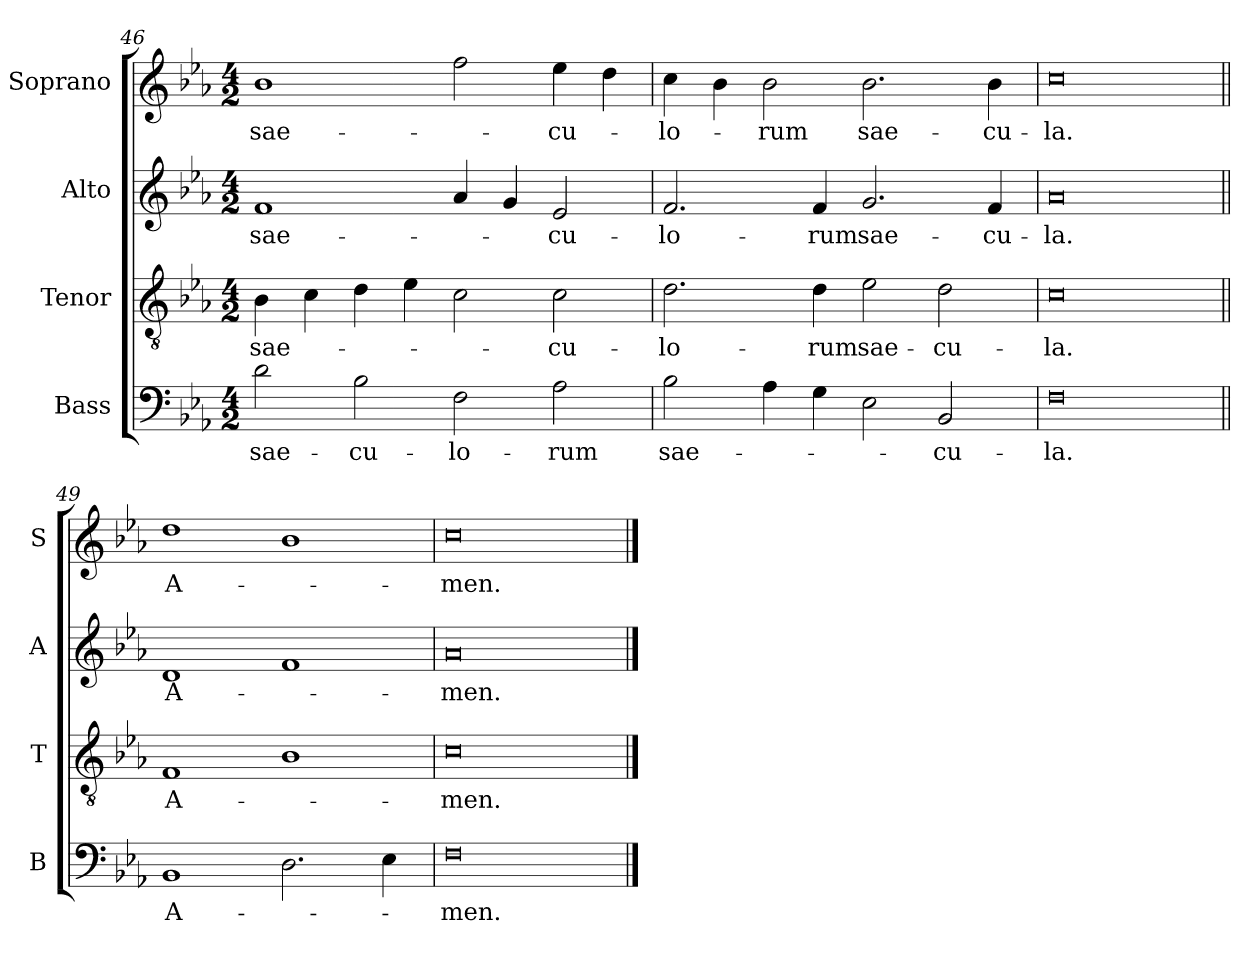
**kern	**text	**kern	**text	**kern	**text	**kern	**text
*part4	*part4	*part3	*part3	*part2	*part2	*part1	*part1
*staff4	*staff4	*staff3	*staff3	*staff2	*staff2	*staff1	*staff1
*I"Bass	*	*I"Tenor	*	*I"Alto	*	*I"Soprano	*
*I'B	*	*I'T	*	*I'A	*	*I'S	*
!!LO:LB:g=z
*clefF4	*	*clefGv2	*	*clefG2	*	*clefG2	*
*k[b-e-a-]	*	*k[b-e-a-]	*	*k[b-e-a-]	*	*k[b-e-a-]	*
*E-:	*	*E-:	*	*E-:	*	*E-:	*
*M4/2	*	*M4/2	*	*M4/2	*	*M4/2	*
=46	=46	=46	=46	=46	=46	=46	=46
2d\	sae-	4B-\	sae-	1f	sae-	1b-	sae-
.	.	4c\	.	.	.	.	.
2B-\	-cu-	4d\	.	.	.	.	.
.	.	4e-\	.	.	.	.	.
2F\	-lo-	2c\	.	4a-/	.	2ff\	.
.	.	.	.	4g/	.	.	.
2A-\	-rum	2c\	-cu-	2e-/	-cu-	4ee-\	-cu-
.	.	.	.	.	.	4dd\	.
=47	=47	=47	=47	=47	=47	=47	=47
2B-\	sae-	2.d\	-lo-	2.f/	-lo-	4cc\	-lo-
.	.	.	.	.	.	4b-\	.
4A-\	.	.	.	.	.	2b-\	-rum
4G\	.	4d\	-rum	4f/	-rum	.	.
2E-\	.	2e-\	sae-	2.g/	sae-	2.b-\	sae-
2BB-/	-cu-	2d\	-cu-	.	.	.	.
.	.	.	.	4f/	-cu-	4b-\	-cu-
=48	=48	=48	=48	=48	=48	=48	=48
0F	-la.	0c	-la.	0a-	-la.	0cc	-la.
=49||	=49||	=49||	=49||	=49||	=49||	=49||	=49||
1BB-	A-	1F	A-	1d	A-	1dd	A-
2.D\	.	1B-	.	1f	.	1b-	.
4E-\	.	.	.	.	.	.	.
=50	=50	=50	=50	=50	=50	=50	=50
0F	-men.	0c	-men.-	0a-	-men.	0cc	-men.
==	==	==	==	==	==	==	==
*-	*-	*-	*-	*-	*-	*-	*-
